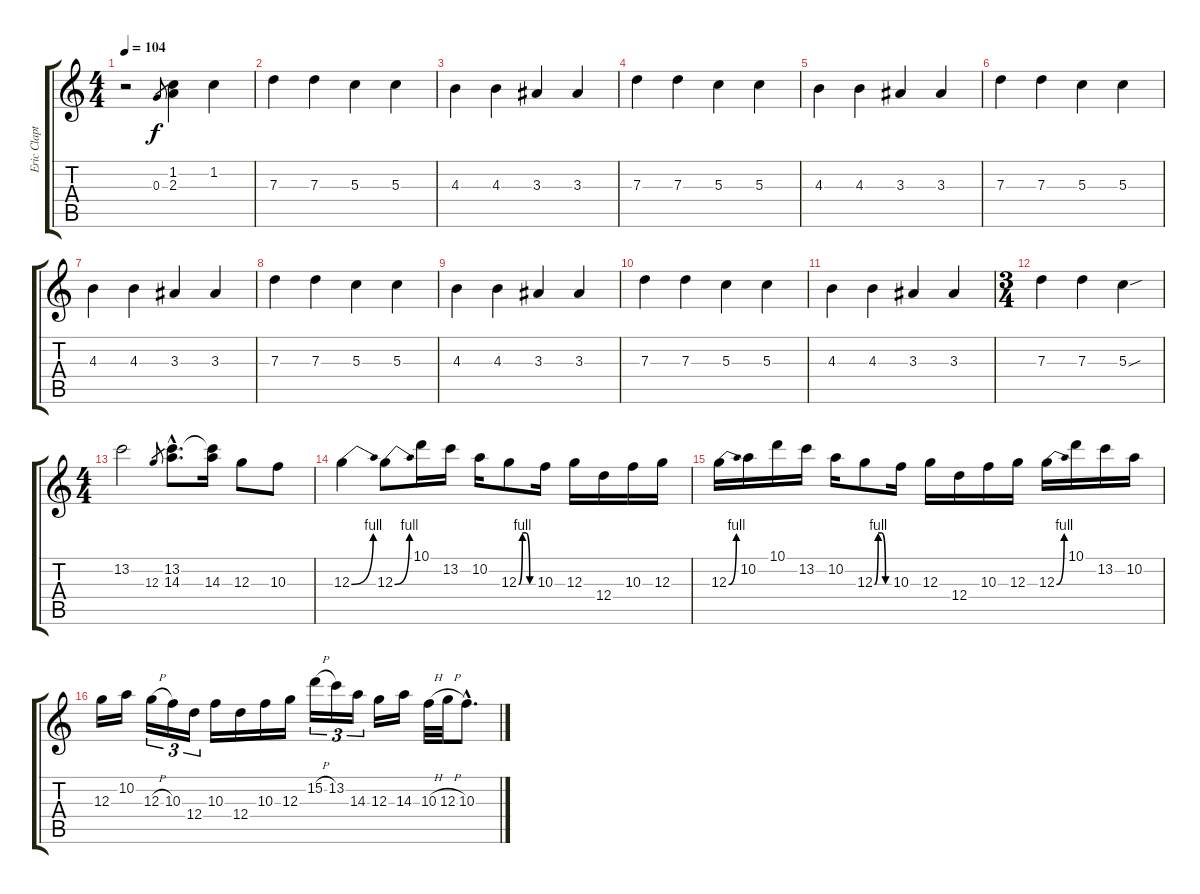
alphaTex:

\track ("Eric Clapton(Lead)" "Eric Clapt") {instrument distortionguitar}
\staff {score tabs}
\tuning (E4 B3 G3 D3 A2 E2) {hide}
\ts (4 4)
\tempo 104
\clef g2
\ks c
r.2{dy f} 0.3.8{gr} (1.2 2.3).4 1.2.4 |
7.3.4 7.3.4 5.3.4 5.3.4 |
4.3.4 4.3.4 3.3.4 3.3.4 |
7.3.4 7.3.4 5.3.4 5.3.4 |
4.3.4 4.3.4 3.3.4 3.3.4 |
7.3.4 7.3.4 5.3.4 5.3.4 |
4.3.4 4.3.4 3.3.4 3.3.4 |
7.3.4 7.3.4 5.3.4 5.3.4 |
4.3.4 4.3.4 3.3.4 3.3.4 |
7.3.4 7.3.4 5.3.4 5.3.4 |
4.3.4 4.3.4 3.3.4 3.3.4 |
\ts (3 4)
7.3.4 7.3.4 5.3{sou}.4 |
\ts (4 4)
13.2.2 12.3.8{gr} (13.2{hac} 14.3{hac}).8{d} (13.2{t} 14.3).16 12.3.8 10.3.8 |
12.3{be (bend 0 0 60 4)}.4 12.3{be (bend 0 0 60 4)}.8 10.1.16 13.2.16 10.2.16 12.3{be (custom 0 0 15 4 30 4 45 0 60 0)}.8 10.3.16 12.3.16 12.4.16 10.3.16 12.3.16 |
12.3{be (bend 0 0 60 4)}.16 10.2.16 10.1.16 13.2.16 10.2.16 12.3{be (custom 0 0 15 4 30 4 45 0 60 0)}.8 10.3.16 12.3.16 12.4.16 10.3.16 12.3.16 12.3{be (bend 0 0 60 4)}.16 10.1.16 13.2.16 10.2.16 |
12.3.16 10.2.16 12.3{h}.16{tu (3 2)} 10.3.16{tu (3 2)} 12.4.16{tu (3 2)} 10.3.16 12.4.16 10.3.16 12.3.16 15.2{h}.16{tu (3 2)} 13.2.16{tu (3 2)} 14.3.16{tu (3 2)} 12.3.16 14.3.16 10.3{h}.32 12.3{h}.32 10.3{hac}.8{d}
